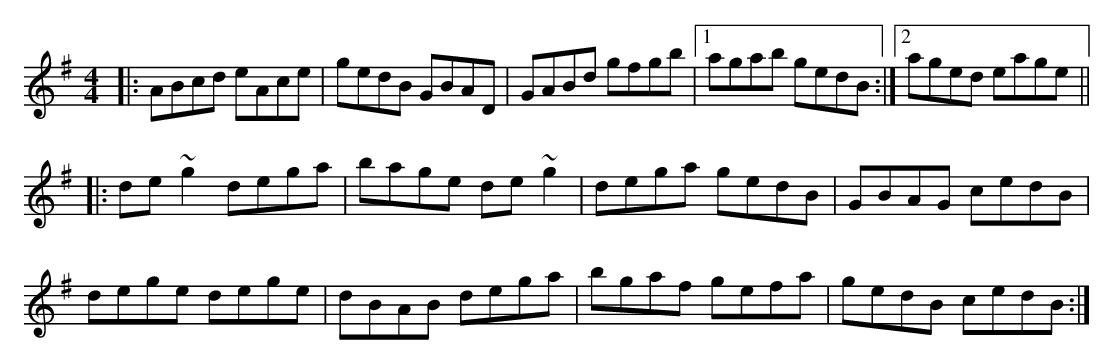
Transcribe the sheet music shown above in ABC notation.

X:1
M:4/4
K:Ador
|:ABcd eAce|gedB GBAD|GABd gfgb|1 agab gedB:|2 aged eage||
|:de~g2 dega|bage de~g2|dega gedB|GBAG cedB|
dege dege|dBAB dega|bgaf gefa|gedB cedB:|
